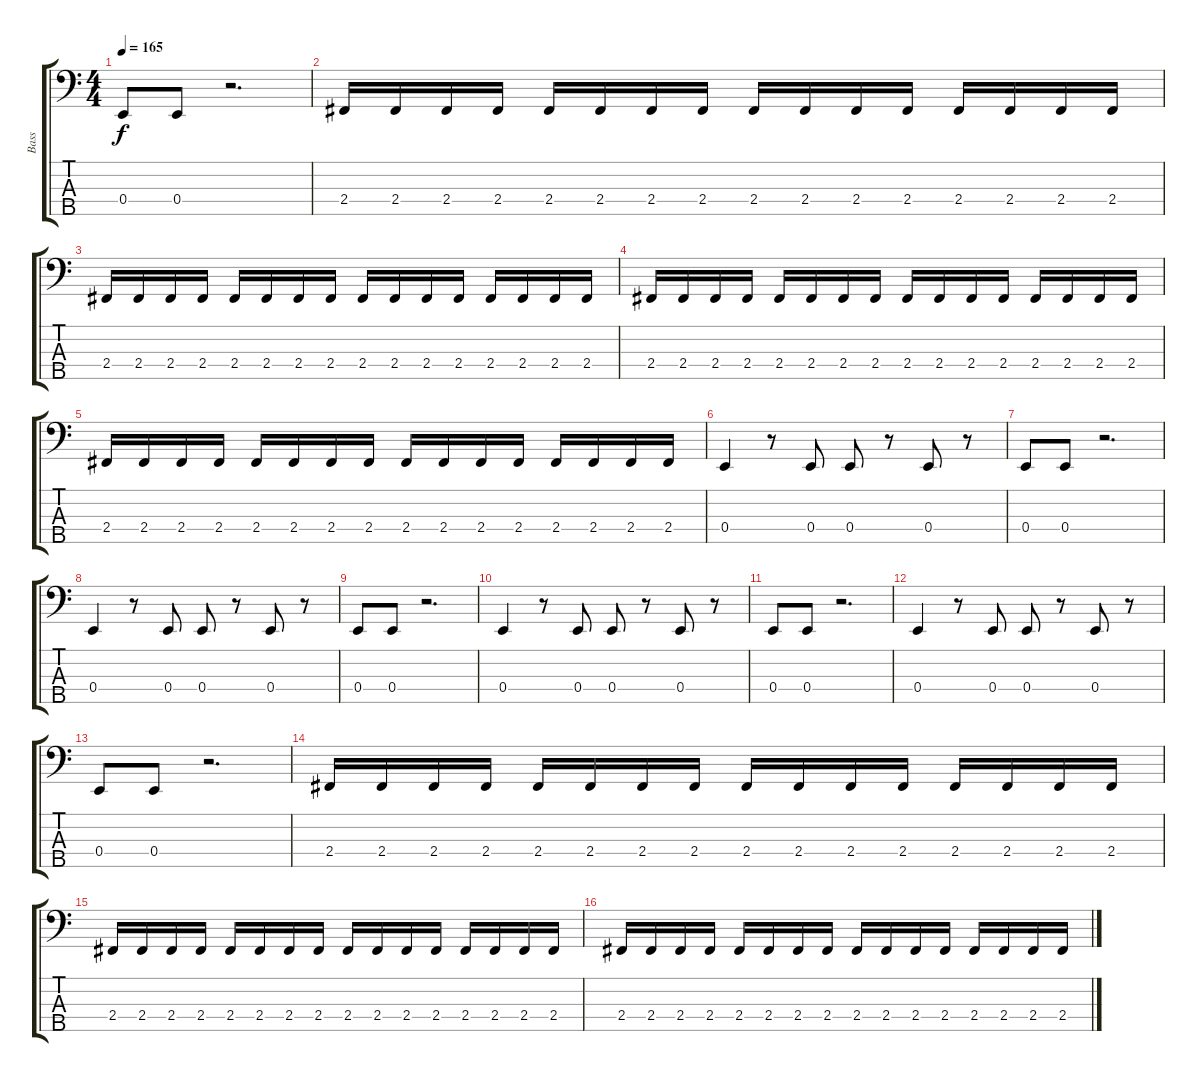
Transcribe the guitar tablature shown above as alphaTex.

\track ("Bass" "Bass") {instrument electricbasspick}
\staff {score tabs}
\tuning (G2 D2 A1 E1 B0) {hide}
\ts (4 4)
\tempo 165
\clef f4
\ks c
0.4.8{dy f} 0.4.8 r.2{d} |
2.4.16 2.4.16 2.4.16 2.4.16 2.4.16 2.4.16 2.4.16 2.4.16 2.4.16 2.4.16 2.4.16 2.4.16 2.4.16 2.4.16 2.4.16 2.4.16 |
2.4.16 2.4.16 2.4.16 2.4.16 2.4.16 2.4.16 2.4.16 2.4.16 2.4.16 2.4.16 2.4.16 2.4.16 2.4.16 2.4.16 2.4.16 2.4.16 |
2.4.16 2.4.16 2.4.16 2.4.16 2.4.16 2.4.16 2.4.16 2.4.16 2.4.16 2.4.16 2.4.16 2.4.16 2.4.16 2.4.16 2.4.16 2.4.16 |
2.4.16 2.4.16 2.4.16 2.4.16 2.4.16 2.4.16 2.4.16 2.4.16 2.4.16 2.4.16 2.4.16 2.4.16 2.4.16 2.4.16 2.4.16 2.4.16 |
0.4.4 r.8 0.4.8 0.4.8 r.8 0.4.8 r.8 |
0.4.8 0.4.8 r.2{d} |
0.4.4 r.8 0.4.8 0.4.8 r.8 0.4.8 r.8 |
0.4.8 0.4.8 r.2{d} |
0.4.4 r.8 0.4.8 0.4.8 r.8 0.4.8 r.8 |
0.4.8 0.4.8 r.2{d} |
0.4.4 r.8 0.4.8 0.4.8 r.8 0.4.8 r.8 |
0.4.8 0.4.8 r.2{d} |
2.4.16 2.4.16 2.4.16 2.4.16 2.4.16 2.4.16 2.4.16 2.4.16 2.4.16 2.4.16 2.4.16 2.4.16 2.4.16 2.4.16 2.4.16 2.4.16 |
2.4.16 2.4.16 2.4.16 2.4.16 2.4.16 2.4.16 2.4.16 2.4.16 2.4.16 2.4.16 2.4.16 2.4.16 2.4.16 2.4.16 2.4.16 2.4.16 |
2.4.16 2.4.16 2.4.16 2.4.16 2.4.16 2.4.16 2.4.16 2.4.16 2.4.16 2.4.16 2.4.16 2.4.16 2.4.16 2.4.16 2.4.16 2.4.16
